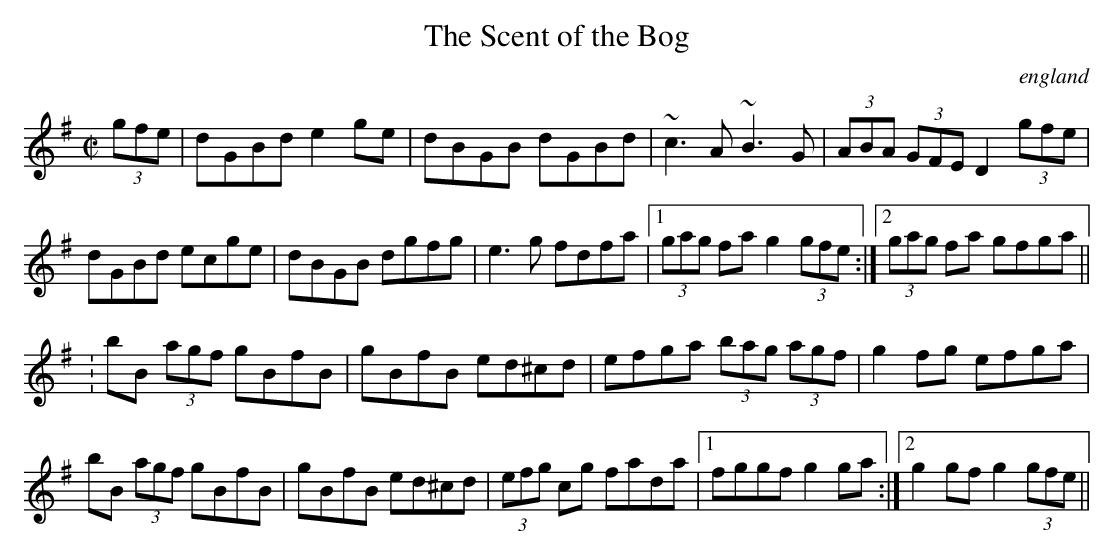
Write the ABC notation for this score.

X:1
T:Scent of the Bog, The
O:england
M:C|
L:1/8
K:G
(3gfe|dGBd e2ge|dBGB dGBd|~c3A ~B3G|(3ABA (3GFE D2(3gfe|
dGBd ecge|dBGB dgfg|e3 g fdfa|1(3gag fa g2 (3gfe:|2(3gag fa gfga||
:bB (3agf gBfB|gBfB ed^cd|efga (3bag (3agf|g2 fg efga|
bB (3agf gBfB|gBfB ed^cd|(3efg cg fada|1fggf g2 ga:|2g2 gf g2 (3gfe||
